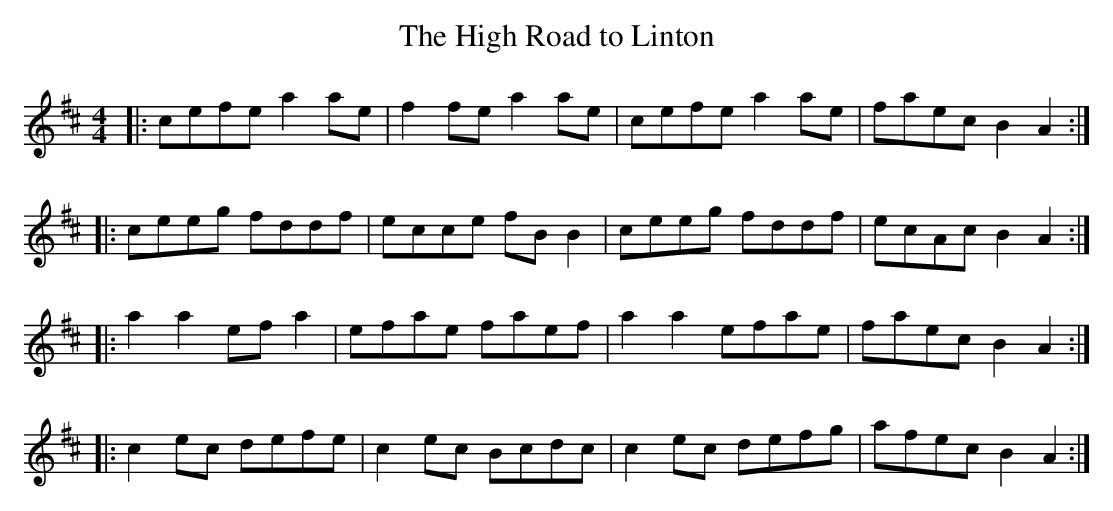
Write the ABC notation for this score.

X:1
T:The High Road to Linton
M:4/4
L:1/8
K:Amix
|:cefe a2ae|f2fe a2ae|cefe a2ae|faec B2A2:|
|:ceeg fddf|ecce fBB2|ceeg fddf|ecAc B2A2:|
|:a2a2 efa2|efae faef|a2a2 efae|faec B2A2:|
|:c2ec defe|c2ec Bcdc|c2ec defg|afec B2A2:|
